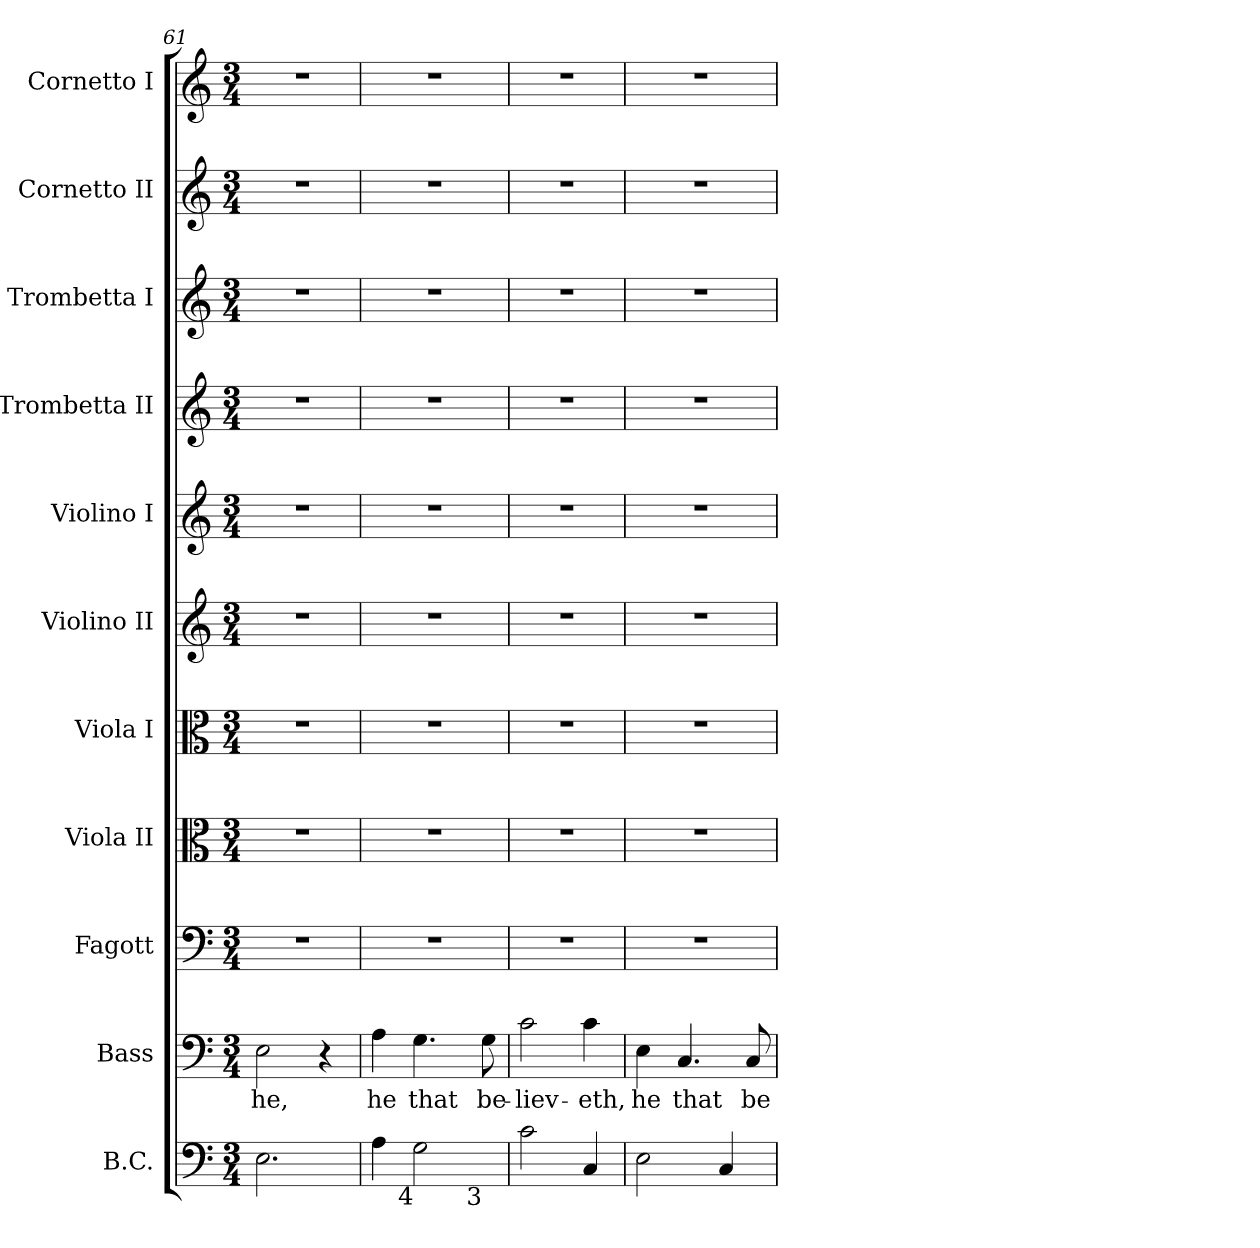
**kern	**kern	**text	**kern	**kern	**kern	**kern	**kern	**kern	**kern	**kern	**kern
*part11	*part10	*part10	*part9	*part8	*part7	*part6	*part5	*part4	*part3	*part2	*part1
*staff11	*staff10	*staff10	*staff9	*staff8	*staff7	*staff6	*staff5	*staff4	*staff3	*staff2	*staff1
*I"B.C.	*I"Bass	*	*I"Fagott	*I"Viola II	*I"Viola I	*I"Violino II	*I"Violino I	*I"Trombetta II	*I"Trombetta I	*I"Cornetto II	*I"Cornetto I
*	*I'B.	*	*I'Fg.	*I'Vla.	*I'Vla.	*	*	*	*	*	*
*clefF4	*clefF4	*	*clefF4	*clefC3	*clefC3	*clefG2	*clefG2	*clefG2	*clefG2	*clefG2	*clefG2
*k[]	*k[]	*	*k[]	*k[]	*k[]	*k[]	*k[]	*k[]	*k[]	*k[]	*k[]
*C:	*C:	*	*C:	*C:	*C:	*C:	*C:	*C:	*C:	*C:	*C:
*M3/4	*M3/4	*	*M3/4	*M3/4	*M3/4	*M3/4	*M3/4	*M3/4	*M3/4	*M3/4	*M3/4
=61	=61	=61	=61	=61	=61	=61	=61	=61	=61	=61	=61
!	!	!LO:LY:b:color=#000000	!LO:N:vis=1	!LO:N:vis=1	!LO:N:vis=1	!LO:N:vis=1	!LO:N:vis=1	!LO:N:vis=1	!LO:N:vis=1	!LO:N:vis=1	!LO:N:vis=1
2.Ei\	2Ei\	he,	2.r	2.r	2.r	2.r	2.r	2.r	2.r	2.r	2.r
.	4r	.	.	.	.	.	.	.	.	.	.
=62	=62	=62	=62	=62	=62	=62	=62	=62	=62	=62	=62
!	!	!LO:LY:b:color=#000000	!LO:N:vis=1	!LO:N:vis=1	!LO:N:vis=1	!LO:N:vis=1	!LO:N:vis=1	!LO:N:vis=1	!LO:N:vis=1	!LO:N:vis=1	!LO:N:vis=1
*^	*	*	*	*	*	*	*	*	*	*	*
4Ai\	2ryy	4Ai\	he	2.r	2.r	2.r	2.r	2.r	2.r	2.r	2.r	2.r
!LO:TX:b:rj:t=4	!	!	!	!	!	!	!	!	!	!	!	!
!	!	!	!LO:LY:b:color=#000000	!	!	!	!	!	!	!	!	!
2Gi\	.	4.Gi\	that	.	.	.	.	.	.	.	.	.
.	8ryy	.	.	.	.	.	.	.	.	.	.	.
!	!LO:TX:b:rj:t=3	!	!	!	!	!	!	!	!	!	!	!
!	!	!	!LO:LY:b:color=#000000	!	!	!	!	!	!	!	!	!
.	8ryy	8Gi\	be-	.	.	.	.	.	.	.	.	.
*v	*v	*	*	*	*	*	*	*	*	*	*	*
=63	=63	=63	=63	=63	=63	=63	=63	=63	=63	=63	=63
*^	*	*	*	*	*	*	*	*	*	*	*
!	!	!	!LO:LY:b:color=#000000	!LO:N:vis=1	!LO:N:vis=1	!LO:N:vis=1	!LO:N:vis=1	!LO:N:vis=1	!LO:N:vis=1	!LO:N:vis=1	!LO:N:vis=1	!LO:N:vis=1
*v	*v	*	*	*	*	*	*	*	*	*	*	*
2ci\	2ci\	-liev-	2.r	2.r	2.r	2.r	2.r	2.r	2.r	2.r	2.r
!	!	!LO:LY:b:color=#000000	!	!	!	!	!	!	!	!	!
4Ci/	4ci\	-eth,	.	.	.	.	.	.	.	.	.
=64	=64	=64	=64	=64	=64	=64	=64	=64	=64	=64	=64
!	!	!LO:LY:b:color=#000000	!LO:N:vis=1	!LO:N:vis=1	!LO:N:vis=1	!LO:N:vis=1	!LO:N:vis=1	!LO:N:vis=1	!LO:N:vis=1	!LO:N:vis=1	!LO:N:vis=1
2Ei\	4Ei\	he	2.r	2.r	2.r	2.r	2.r	2.r	2.r	2.r	2.r
!	!	!LO:LY:b:color=#000000	!	!	!	!	!	!	!	!	!
.	4.Ci/	that	.	.	.	.	.	.	.	.	.
4Ci/	.	.	.	.	.	.	.	.	.	.	.
!	!	!LO:LY:b:color=#000000	!	!	!	!	!	!	!	!	!
.	8Ci/	be-	.	.	.	.	.	.	.	.	.
=	=	=	=	=	=	=	=	=	=	=	=
*-	*-	*-	*-	*-	*-	*-	*-	*-	*-	*-	*-
